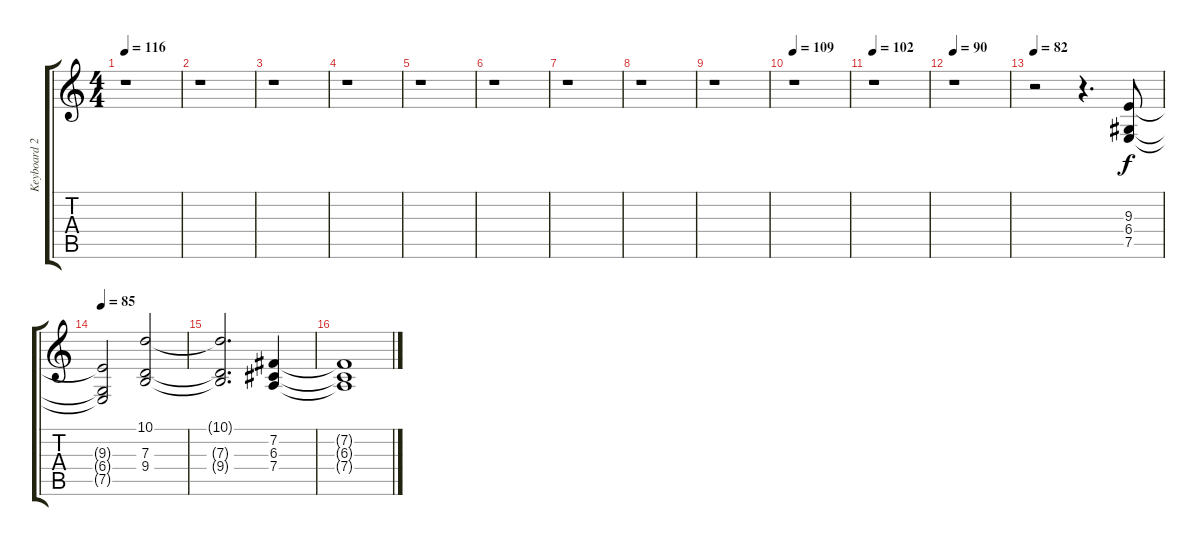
\track ("Keyboard 2 (string ensemble)" "Keyboard 2") {instrument stringensemble1}
\staff {score tabs}
\tuning (E4 B3 G3 D3 A2 E2) {hide}
\ts (4 4)
\tempo 116
\clef g2
\ks c
r.1{dy f} |
r.1 |
r.1 |
r.1 |
r.1 |
r.1 |
r.1 |
r.1 |
r.1 |
\tempo 109
r.1 |
\tempo 102
r.1 |
\tempo 90
r.1 |
\tempo 82
r.2 r.4{d} (9.3 6.4 7.5).8 |
\tempo 85
(9.3{t} 6.4{t} 7.5{t}).2 (10.1 7.3 9.4).2 |
(10.1{t} 7.3{t} 9.4{t}).2{d} (7.2 6.3 7.4).4 |
(7.2{t} 6.3{t} 7.4{t}).1
